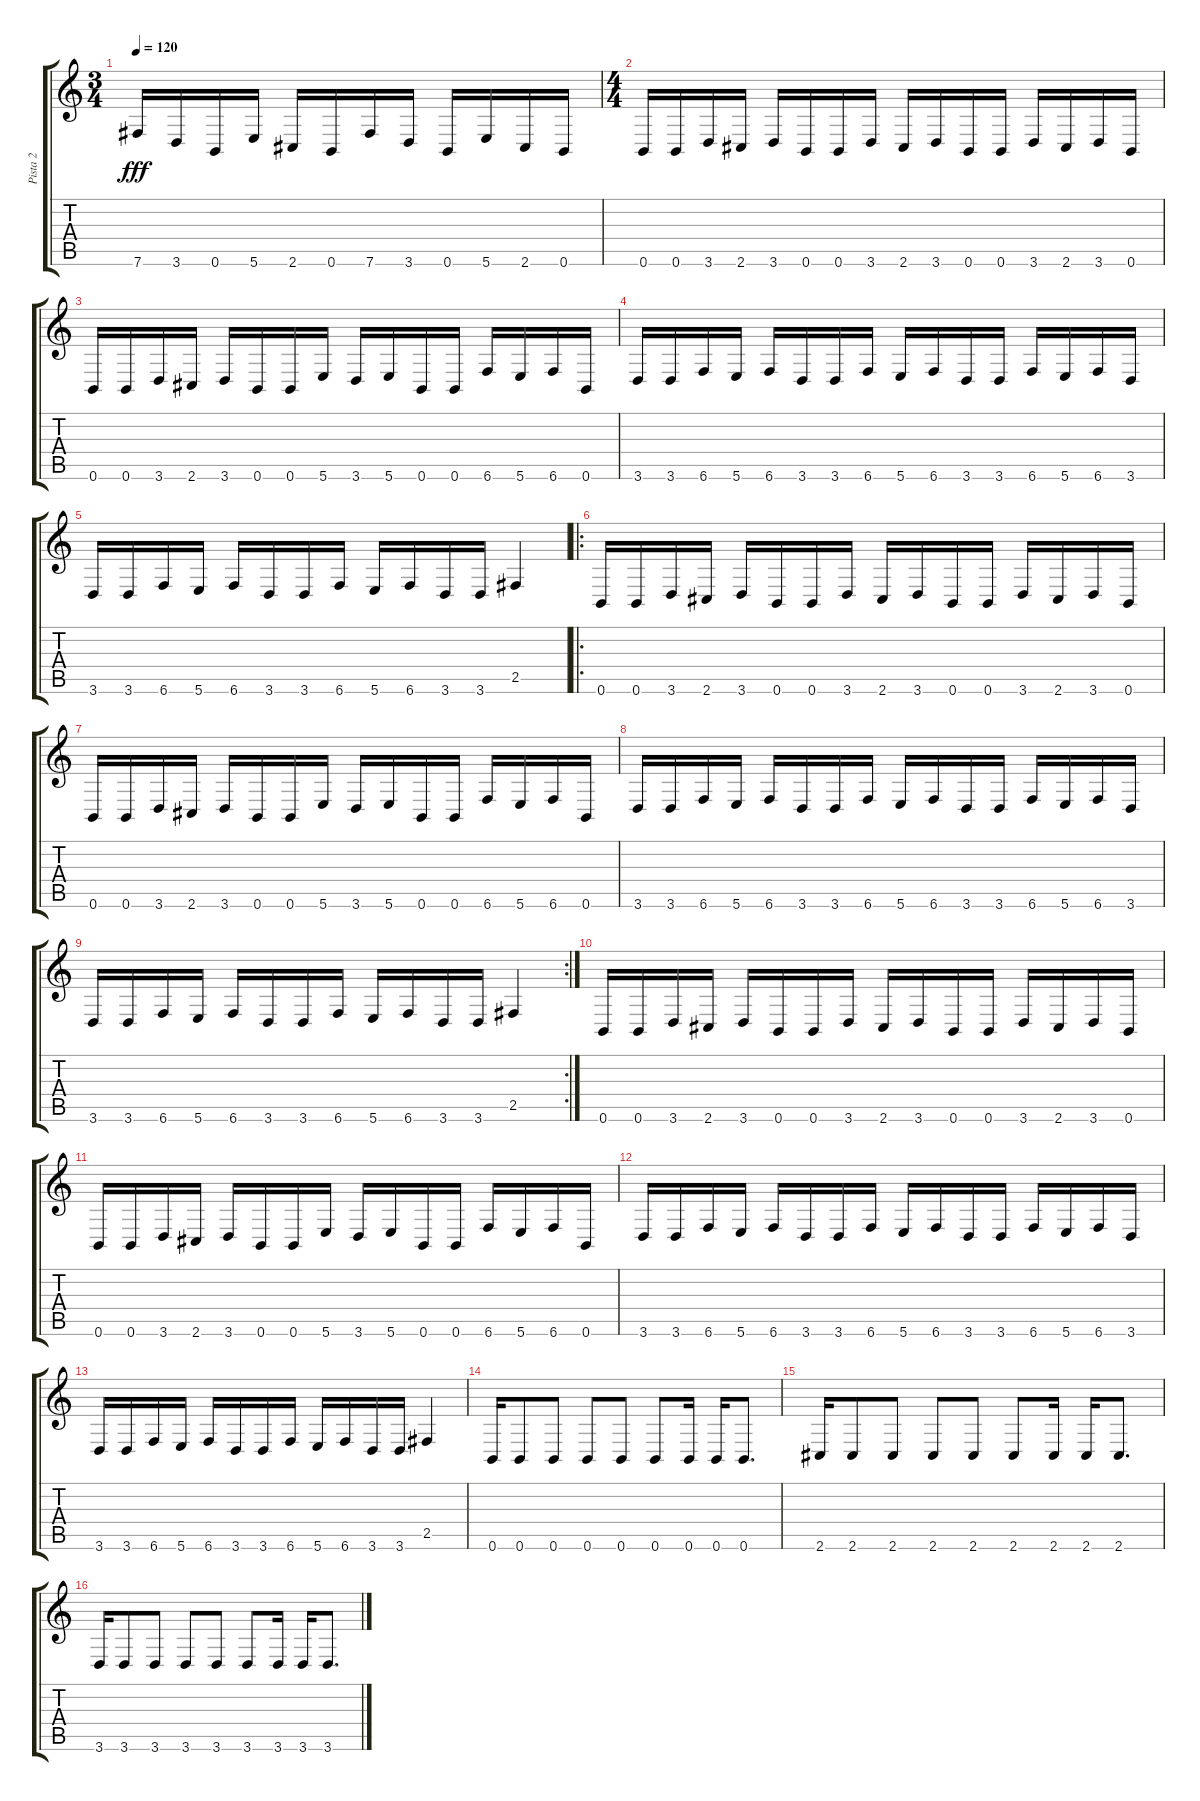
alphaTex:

\track ("Pista 2" "Pista 2") {instrument electricbassfinger}
\staff {score tabs}
\tuning (B3 Gb3 D3 A2 E2 B1) {hide}
\ts (3 4)
\tempo 120
\clef g2
\ks c
7.6.16{dy fff} 3.6.16 0.6.16 5.6.16 2.6.16 0.6.16 7.6.16 3.6.16 0.6.16 5.6.16 2.6.16 0.6.16 |
\ts (4 4)
0.6.16 0.6.16 3.6.16 2.6.16 3.6.16 0.6.16 0.6.16 3.6.16 2.6.16 3.6.16 0.6.16 0.6.16 3.6.16 2.6.16 3.6.16 0.6.16 |
0.6.16 0.6.16 3.6.16 2.6.16 3.6.16 0.6.16 0.6.16 5.6.16 3.6.16 5.6.16 0.6.16 0.6.16 6.6.16 5.6.16 6.6.16 0.6.16 |
3.6.16 3.6.16 6.6.16 5.6.16 6.6.16 3.6.16 3.6.16 6.6.16 5.6.16 6.6.16 3.6.16 3.6.16 6.6.16 5.6.16 6.6.16 3.6.16 |
3.6.16 3.6.16 6.6.16 5.6.16 6.6.16 3.6.16 3.6.16 6.6.16 5.6.16 6.6.16 3.6.16 3.6.16 2.5.4 |
\ro
0.6.16 0.6.16 3.6.16 2.6.16 3.6.16 0.6.16 0.6.16 3.6.16 2.6.16 3.6.16 0.6.16 0.6.16 3.6.16 2.6.16 3.6.16 0.6.16 |
0.6.16 0.6.16 3.6.16 2.6.16 3.6.16 0.6.16 0.6.16 5.6.16 3.6.16 5.6.16 0.6.16 0.6.16 6.6.16 5.6.16 6.6.16 0.6.16 |
3.6.16 3.6.16 6.6.16 5.6.16 6.6.16 3.6.16 3.6.16 6.6.16 5.6.16 6.6.16 3.6.16 3.6.16 6.6.16 5.6.16 6.6.16 3.6.16 |
\rc 2
3.6.16 3.6.16 6.6.16 5.6.16 6.6.16 3.6.16 3.6.16 6.6.16 5.6.16 6.6.16 3.6.16 3.6.16 2.5.4 |
0.6.16 0.6.16 3.6.16 2.6.16 3.6.16 0.6.16 0.6.16 3.6.16 2.6.16 3.6.16 0.6.16 0.6.16 3.6.16 2.6.16 3.6.16 0.6.16 |
0.6.16 0.6.16 3.6.16 2.6.16 3.6.16 0.6.16 0.6.16 5.6.16 3.6.16 5.6.16 0.6.16 0.6.16 6.6.16 5.6.16 6.6.16 0.6.16 |
3.6.16 3.6.16 6.6.16 5.6.16 6.6.16 3.6.16 3.6.16 6.6.16 5.6.16 6.6.16 3.6.16 3.6.16 6.6.16 5.6.16 6.6.16 3.6.16 |
3.6.16 3.6.16 6.6.16 5.6.16 6.6.16 3.6.16 3.6.16 6.6.16 5.6.16 6.6.16 3.6.16 3.6.16 2.5.4 |
0.6.16 0.6.8 0.6.8 0.6.8 0.6.8 0.6.8 0.6.16 0.6.16 0.6.8{d} |
2.6.16 2.6.8 2.6.8 2.6.8 2.6.8 2.6.8 2.6.16 2.6.16 2.6.8{d} |
3.6.16 3.6.8 3.6.8 3.6.8 3.6.8 3.6.8 3.6.16 3.6.16 3.6.8{d}
